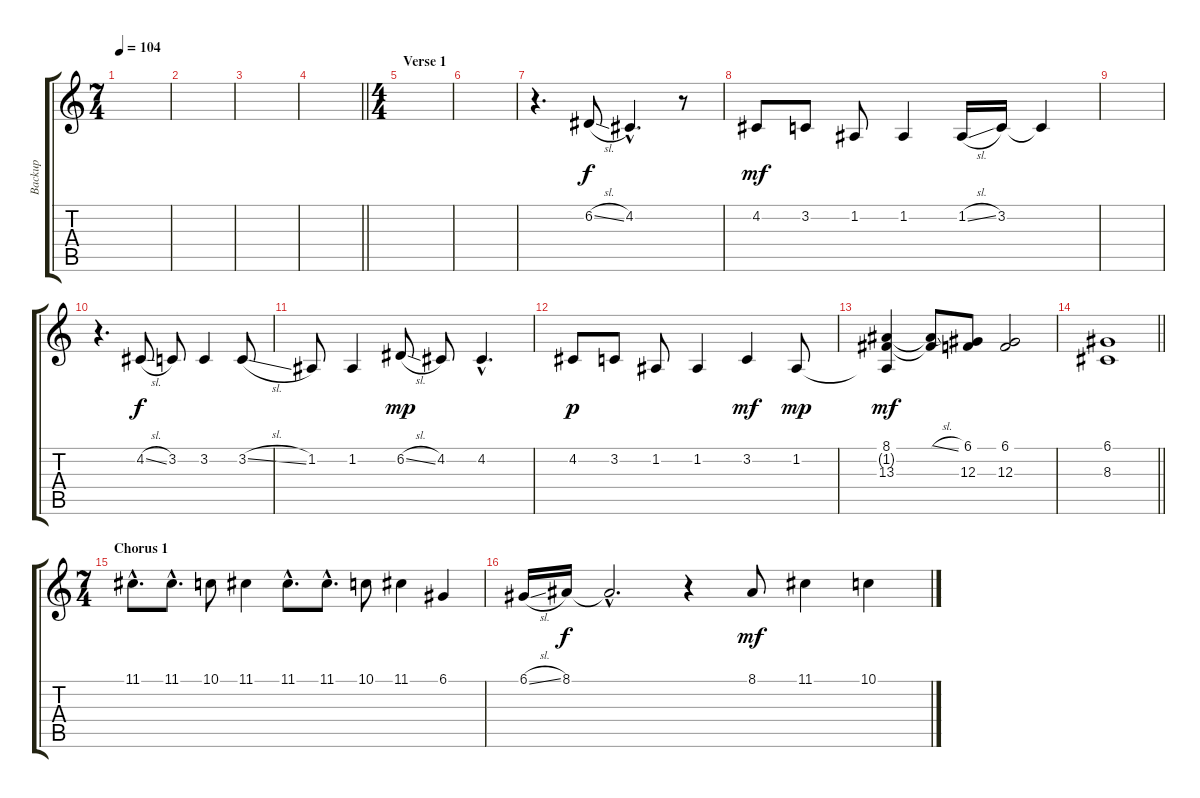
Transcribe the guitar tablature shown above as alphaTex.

\track ("Backup" "Backup") {instrument flute}
\staff {score tabs}
\tuning (D4 A3 F3 C3 G2 C2) {hide}
\ts (7 4)
\tempo 104
\clef g2
\ks c
|
|
|
\barLineRight lightlight
|
\ts (4 4)
\section ("" "Verse 1")
|
|
r.4{d} 6.2{sl}.8{balance 16} 4.2{hac}.4{d} r.8 |
4.2.8{dy mf balance 8} 3.2.8 1.2.8 1.2.4 1.2{sl}.16 3.2.16 3.2{t}.4 |
|
r.4{d} 4.2{sl}.8{dy f} 3.2.8 3.2.4 3.2{sl}.8 |
1.2.8 1.2.4 6.2{sl}.8{dy mp balance 0} 4.2.8 4.2{hac}.4{d} |
4.2.8{dy p balance 8} 3.2.8 1.2.8 1.2.4 3.2.4{dy mf} 1.2.8{dy mp} |
(8.1 1.2{t} 13.3).4{dy mf} (8.1{sl t} 13.3{t}).8 (6.1 12.3).8 (6.1 12.3).2 |
\barLineRight lightlight
(6.1 8.3).1 |
\ts (7 4)
\section ("" "Chorus 1")
11.1{hac}.8{d} 11.1{hac}.8{d} 10.1.8 11.1.4 11.1{hac}.8{d} 11.1{hac}.8{d} 10.1.8 11.1.4 6.1.4 |
6.1{sl}.16 8.1.16{dy f} 8.1{hac t}.2{d} r.4 8.1.8{dy mf} 11.1.4 10.1.4
